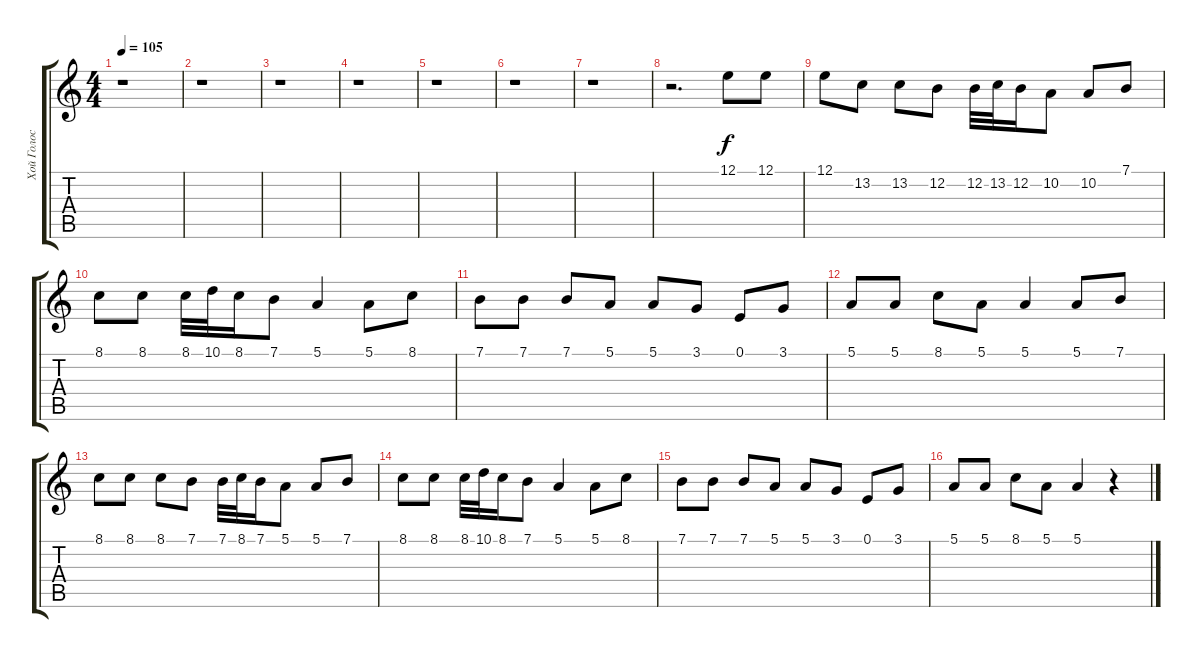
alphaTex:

\track ("Хой Голос" "Хой Голос") {instrument voiceoohs}
\staff {score tabs}
\tuning (E4 B3 G3 D3 A2 E2) {hide}
\ts (4 4)
\tempo 105
\clef g2
\ks c
r.1{dy f} |
r.1 |
r.1 |
r.1 |
r.1 |
r.1 |
r.1 |
r.2{d} 12.1.8 12.1.8 |
12.1.8 13.2.8 13.2.8 12.2.8 12.2.32 13.2.32 12.2.16 10.2.8 10.2.8 7.1.8 |
8.1.8 8.1.8 8.1.32 10.1.32 8.1.16 7.1.8 5.1.4 5.1.8 8.1.8 |
7.1.8 7.1.8 7.1.8 5.1.8 5.1.8 3.1.8 0.1.8 3.1.8 |
5.1.8 5.1.8 8.1.8 5.1.8 5.1.4 5.1.8 7.1.8 |
8.1.8 8.1.8 8.1.8 7.1.8 7.1.32 8.1.32 7.1.16 5.1.8 5.1.8 7.1.8 |
8.1.8 8.1.8 8.1.32 10.1.32 8.1.16 7.1.8 5.1.4 5.1.8 8.1.8 |
7.1.8 7.1.8 7.1.8 5.1.8 5.1.8 3.1.8 0.1.8 3.1.8 |
5.1.8 5.1.8 8.1.8 5.1.8 5.1.4 r.4
